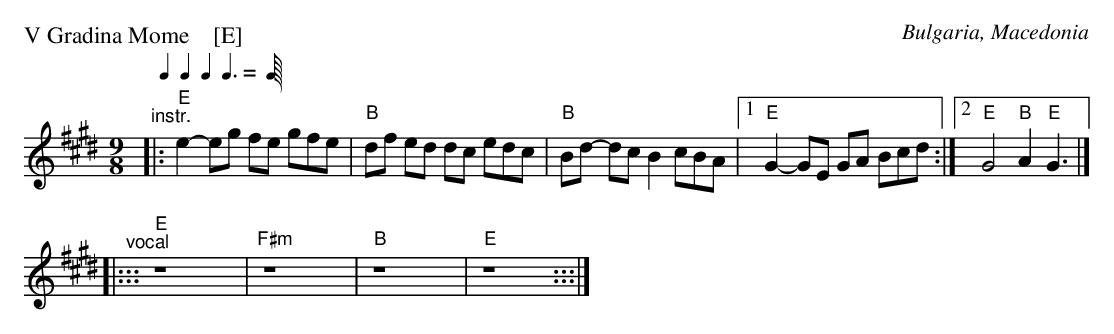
X:1
P: V Gradina Mome    [E]
O: Bulgaria, Macedonia
Q: 2/8 2/8 2/8 3/8
M: 9/8
L: 1/8
K: E
"^instr."|:\
"E"e2- eg fe gfe | "B"df ed dc edc | "B"Bd- dc B2 cBA |\
[1 "E"G2- GE GA Bcd :|2 "E"G4 "B"A2 "E"G3 |]
"^vocal"|::: "E"z8 | "F#m"z8 | "B"z8 | "E"z8 :::|
